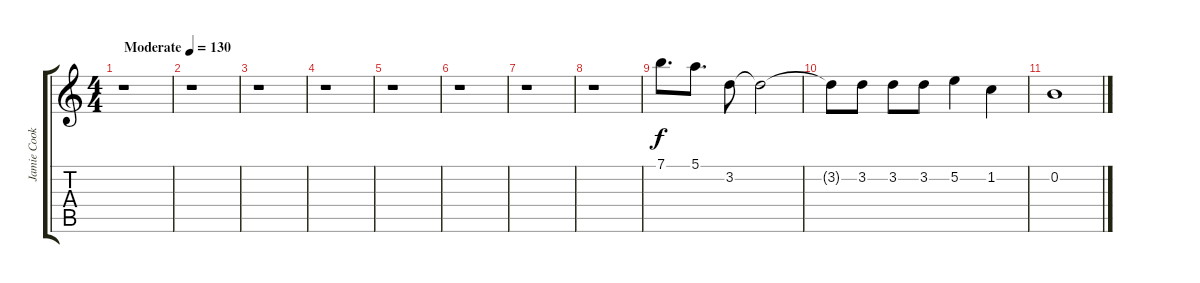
\track ("Jamie Cook (Guitar 2)" "Jamie Cook") {instrument distortionguitar}
\staff {score tabs}
\tuning (E4 B3 G3 D3 A2 E2) {hide}
\ts (4 4)
\tempo (130 "Moderate")
\clef g2
\ks c
r.1{dy f instrument distortionguitar} |
r.1 |
r.1 |
r.1 |
r.1 |
r.1 |
r.1 |
r.1 |
7.1.8{d} 5.1.8{d} 3.2.8 3.2{t}.2 |
3.2{t}.8 3.2.8 3.2.8 3.2.8 5.2.4 1.2.4 |
0.2.1
